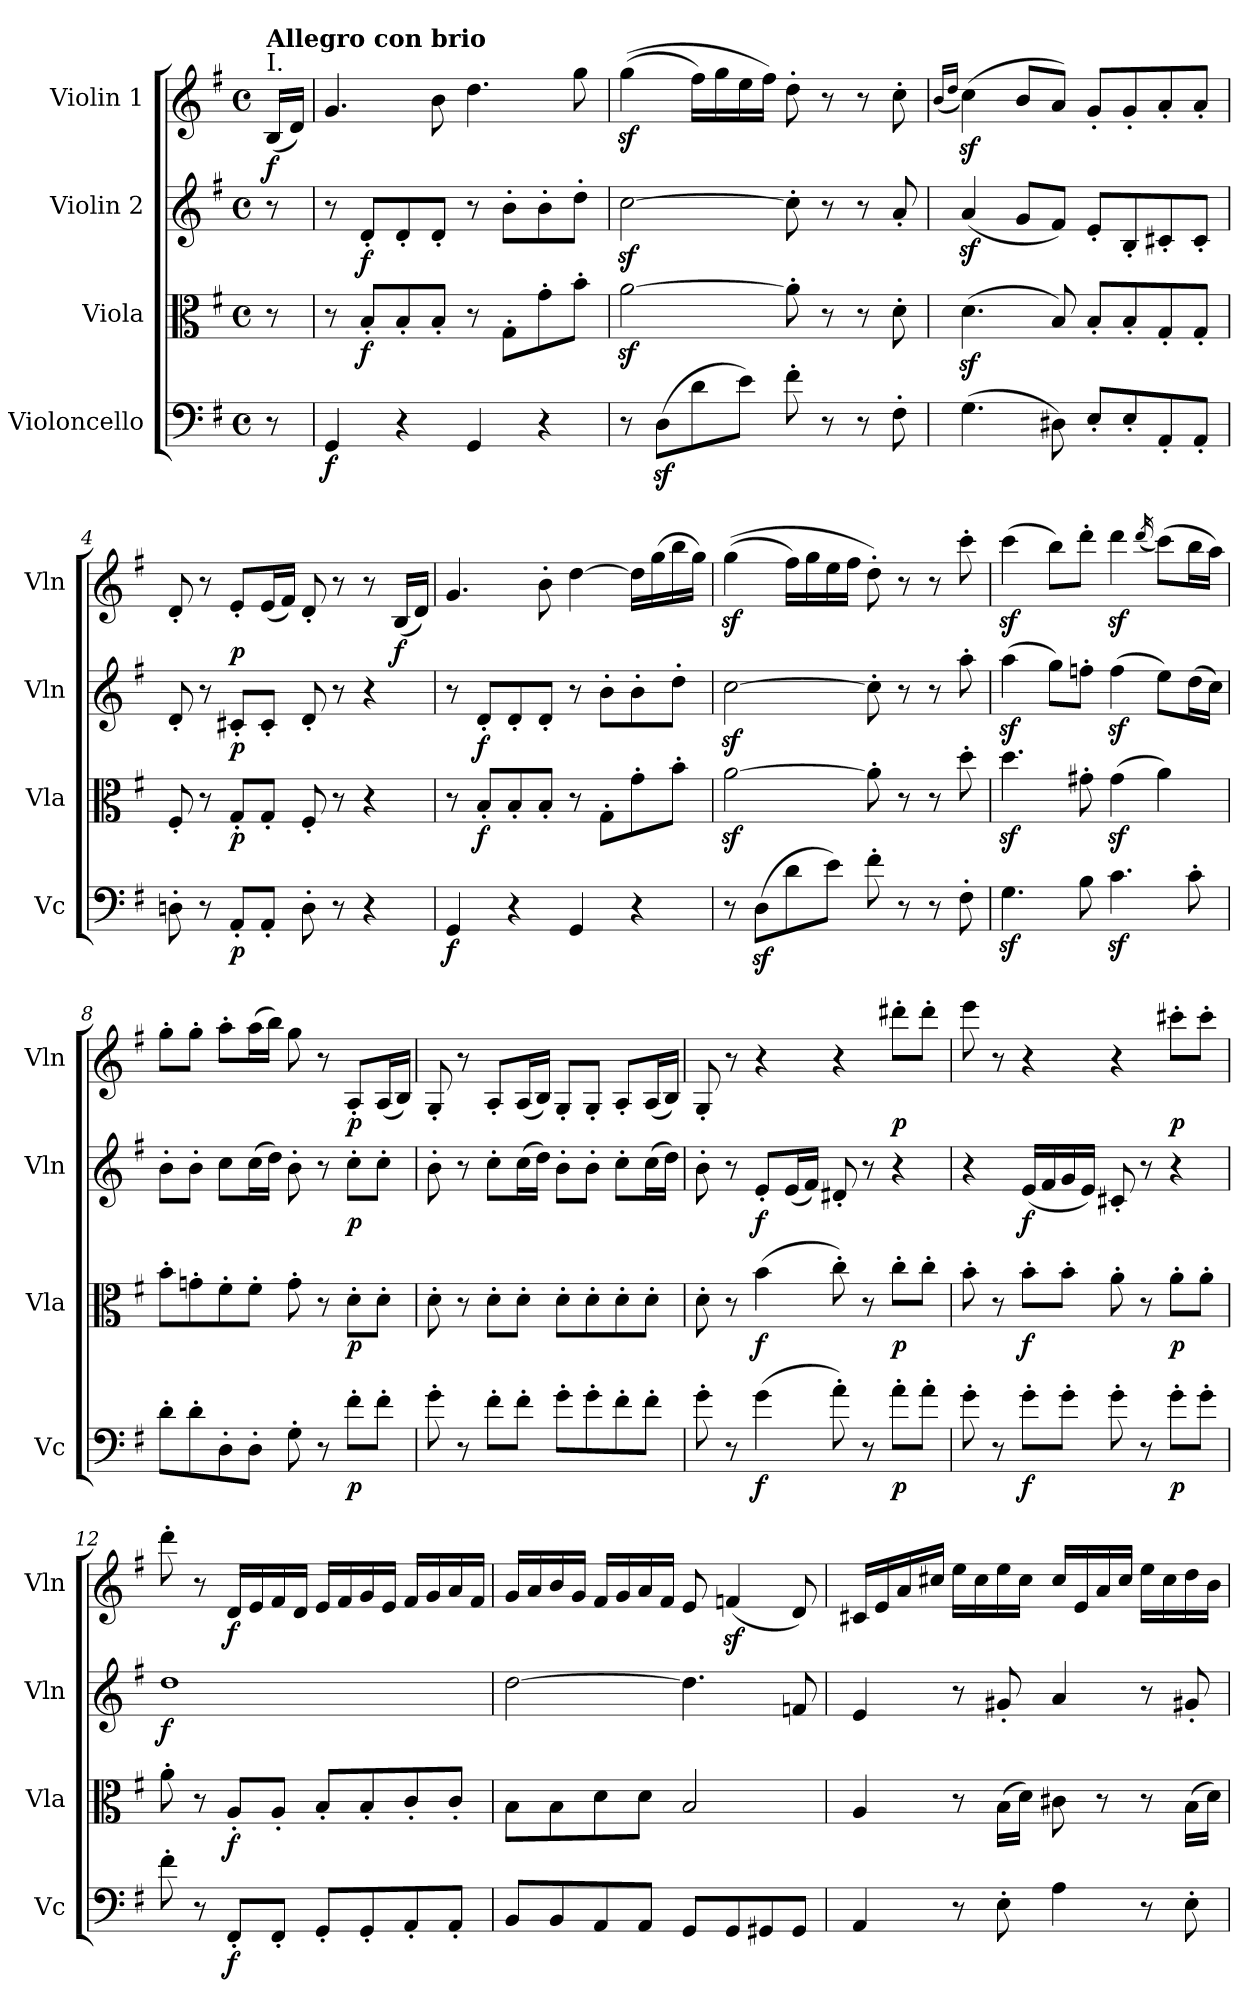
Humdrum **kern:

**kern	**dynam	**kern	**dynam	**kern	**dynam	**kern	**dynam
*part4	*part4	*part3	*part3	*part2	*part2	*part1	*part1
*staff4	*staff4	*staff3	*staff3	*staff2	*staff2	*staff1	*staff1
*I"Violoncello	*	*I"Viola	*	*I"Violin 2	*	*I"Violin 1	*
*I'Vc	*	*I'Vla	*	*I'Vln	*	*I'Vln	*
*clefF4	*	*clefC3	*	*clefG2	*	*clefG2	*
*k[f#]	*	*k[f#]	*	*k[f#]	*	*k[f#]	*
*M4/4	*	*M4/4	*	*M4/4	*	*M4/4	*
*met(c)	*	*met(c)	*	*met(c)	*	*met(c)	*
=	=	=	=	=	=	=	=
!	!	!	!	!	!	!LO:TX:a:t=I.	!
!	!	!	!	!	!	!LO:TX:a:B:t=Allegro con brio	!
!	!	!	!	!	!	!	!LO:DY:b
8r	.	8r	.	8r	.	(16B/LL	f
.	.	.	.	.	.	16d/JJ)	.
=1	=1	=1	=1	=1	=1	=1	=1
!	!LO:DY:b	!	!	!	!	!	!
4GG/	f	8r	.	8r	.	4.g/	.
!	!	!	!LO:DY:b	!	!LO:DY:b	!	!
.	.	8B'/L	f	8d'/L	f	.	.
4r	.	8B'/	.	8d'/	.	.	.
.	.	8B'/J	.	8d'/J	.	8b\	.
4GG/	.	8r	.	8r	.	4.dd\	.
.	.	8G'\L	.	8b'\L	.	.	.
4r	.	8g'\	.	8b'\	.	.	.
.	.	8b'\J	.	8dd'\J	.	8gg\	.
=2	=2	=2	=2	=2	=2	=2	=2
8r	.	[2az<\	.	[2ccz<\	.	((4ggz<\	.
(8Dz<\L	.	.	.	.	.	.	.
8d\	.	.	.	.	.	16ff#\LL)	.
.	.	.	.	.	.	16gg\	.
8e\J)	.	.	.	.	.	16ee\	.
.	.	.	.	.	.	16ff#\JJ)	.
8f#'\	.	8a'\]	.	8cc'\]	.	8dd'\	.
8r	.	8r	.	8r	.	8r	.
8r	.	8r	.	8r	.	8r	.
8F#'\	.	8d'\	.	8a'/	.	8cc'\	.
!!LO:LB:g=z
=3	=3	=3	=3	=3	=3	=3	=3
.	.	.	.	.	.	(16qb/LL	.
.	.	.	.	.	.	16qdd/JJ	.
(4.G\	.	(4.dz<\	.	(4az</	.	(4ccz<\)	.
.	.	.	.	8g/L	.	8b/L	.
8D#X\)	.	8B/)	.	8f#/J)	.	8a/J)	.
8E'/L	.	8B'/L	.	8e'/L	.	8g'/L	.
8E'/	.	8B'/	.	8B'/	.	8g'/	.
8AA'/	.	8G'/	.	8c#X'/	.	8a'/	.
8AA'/J	.	8G'/J	.	8c#'/J	.	8a'/J	.
!!LO:LB:g=z
=4	=4	=4	=4	=4	=4	=4	=4
8Dn'\	.	8F#'/	.	8d'/	.	8d'/	.
8r	.	8r	.	8r	.	8r	.
!	!LO:DY:b	!	!LO:DY:b	!	!LO:DY:b	!	!LO:DY:b
8AA'/L	p	8G'/L	p	8c#X'/L	p	8e'/L	p
8AA'/J	.	8G'/J	.	8c#'/J	.	(16e/L	.
.	.	.	.	.	.	16f#/JJ)	.
8D'\	.	8F#'/	.	8d'/	.	8d'/	.
8r	.	8r	.	8r	.	8r	.
4r	.	4r	.	4r	.	8r	.
!	!	!	!	!	!	!	!LO:DY:b
.	.	.	.	.	.	(16B/LL	f
.	.	.	.	.	.	16d/JJ)	.
=5	=5	=5	=5	=5	=5	=5	=5
!	!LO:DY:b	!	!	!	!	!	!
4GG/	f	8r	.	8r	.	4.g/	.
!	!	!	!LO:DY:b	!	!LO:DY:b	!	!
.	.	8B'/L	f	8d'/L	f	.	.
4r	.	8B'/	.	8d'/	.	.	.
.	.	8B'/J	.	8d'/J	.	8b'\	.
4GG/	.	8r	.	8r	.	[4dd\	.
.	.	8G'\L	.	8b'\L	.	.	.
4r	.	8g'\	.	8b'\	.	16dd\LL]	.
.	.	.	.	.	.	(16gg\	.
.	.	8b'\J	.	8dd'\J	.	16bb\	.
.	.	.	.	.	.	16gg\JJ)	.
=6	=6	=6	=6	=6	=6	=6	=6
8r	.	[2az<\	.	[2ccz<\	.	((4ggz<\	.
(8Dz<\L	.	.	.	.	.	.	.
8d\	.	.	.	.	.	16ff#\LL)	.
.	.	.	.	.	.	16gg\	.
8e\J)	.	.	.	.	.	16ee\	.
.	.	.	.	.	.	16ff#\JJ	.
8f#'\	.	8a'\]	.	8cc'\]	.	8dd'\)	.
8r	.	8r	.	8r	.	8r	.
8r	.	8r	.	8r	.	8r	.
8F#'\	.	8dd'\	.	8aa'\	.	8ccc'\	.
!!LO:PB:g=z
=7	=7	=7	=7	=7	=7	=7	=7
4.Gz<\	.	4.ddz<\	.	(4aaz<\	.	(4cccz<\	.
.	.	.	.	8gg\L)	.	8bb\L)	.
8B\	.	8g#X'\	.	8ffn'\J	.	8ddd'\J	.
4.cz<\	.	(4g#z<\	.	(4ffz<\	.	4dddz<\	.
.	.	.	.	.	.	(16qddd/	.
.	.	4a\)	.	8ee\L)	.	(8ccc\L)	.
8c'\	.	.	.	(16dd\L	.	16bb\L	.
.	.	.	.	16cc\JJ)	.	16aa\JJ)	.
!!LO:LB:g=z
=8	=8	=8	=8	=8	=8	=8	=8
8d'\L	.	8b'\L	.	8b'\L	.	8gg'\L	.
8d'\	.	8gn'\	.	8b'\J	.	8gg'\J	.
8D'\	.	8f#'\	.	8cc\L	.	8aa'\L	.
8D'\J	.	8f#'\J	.	(16cc\L	.	(16aa\L	.
.	.	.	.	16dd\JJ)	.	16bb\JJ)	.
8G'\	.	8g'\	.	8b'\	.	8gg\	.
8r	.	8r	.	8r	.	8r	.
!	!LO:DY:b	!	!LO:DY:b	!	!LO:DY:b	!	!LO:DY:b
8f#'\L	p	8d'\L	p	8cc'\L	p	8A'/L	p
8f#'\J	.	8d'\J	.	8cc'\J	.	(16A/L	.
.	.	.	.	.	.	16B/JJ)	.
=9	=9	=9	=9	=9	=9	=9	=9
8g'\	.	8d'\	.	8b'\	.	8G'/	.
8r	.	8r	.	8r	.	8r	.
8f#'\L	.	8d'\L	.	8cc'\L	.	8A'/L	.
8f#'\J	.	8d'\J	.	(16cc\L	.	(16A/L	.
.	.	.	.	16dd\JJ)	.	16B/JJ)	.
8g'\L	.	8d'\L	.	8b'\L	.	8G'/L	.
8g'\	.	8d'\	.	8b'\J	.	8G'/J	.
8f#'\	.	8d'\	.	8cc'\L	.	8A'/L	.
8f#'\J	.	8d'\J	.	(16cc\L	.	(16A/L	.
.	.	.	.	16dd\JJ)	.	16B/JJ)	.
=10	=10	=10	=10	=10	=10	=10	=10
8g'\	.	8d'\	.	8b'\	.	8G'/	.
8r	.	8r	.	8r	.	8r	.
!	!LO:DY:b	!	!LO:DY:b	!	!LO:DY:b	!	!
(4g\	f	(4b\	f	8e'/L	f	4r	.
.	.	.	.	(16e/L	.	.	.
.	.	.	.	16f#/JJ)	.	.	.
8a'\)	.	8cc'\)	.	8d#X'/	.	4r	.
8r	.	8r	.	8r	.	.	.
!	!LO:DY:b	!	!LO:DY:b	!	!	!	!LO:DY:b
8a'\L	p	8cc'\L	p	4r	.	8ddd#X'\L	p
8a'\J	.	8cc'\J	.	.	.	8ddd#'\J	.
!!LO:LB:g=z
=11	=11	=11	=11	=11	=11	=11	=11
8g'\	.	8b'\	.	4r	.	8eee\	.
8r	.	8r	.	.	.	8r	.
!	!LO:DY:b	!	!LO:DY:b	!	!LO:DY:b	!	!
8g'\L	f	8b'\L	f	(16e/LL	f	4r	.
.	.	.	.	16f#/	.	.	.
8g'\J	.	8b'\J	.	16g/	.	.	.
.	.	.	.	16e/JJ)	.	.	.
8g'\	.	8a'\	.	8c#X'/	.	4r	.
8r	.	8r	.	8r	.	.	.
!	!LO:DY:b	!	!LO:DY:b	!	!	!	!LO:DY:b
8g'\L	p	8a'\L	p	4r	.	8ccc#X'\L	p
8g'\J	.	8a'\J	.	.	.	8ccc#'\J	.
!!LO:PB:g=z
=12	=12	=12	=12	=12	=12	=12	=12
!	!	!	!	!	!LO:DY:b	!	!
8f#'\	.	8a'\	.	1dd	f	8ddd'\	.
8r	.	8r	.	.	.	8r	.
!	!LO:DY:b	!	!LO:DY:b	!	!	!	!LO:DY:b
8FF#'/L	f	8A'/L	f	.	.	16d/LL	f
.	.	.	.	.	.	16e/	.
8FF#'/J	.	8A'/J	.	.	.	16f#/	.
.	.	.	.	.	.	16d/JJ	.
8GG'/L	.	8B'/L	.	.	.	16e/LL	.
.	.	.	.	.	.	16f#/	.
8GG'/	.	8B'/	.	.	.	16g/	.
.	.	.	.	.	.	16e/JJ	.
8AA'/	.	8c'/	.	.	.	16f#/LL	.
.	.	.	.	.	.	16g/	.
8AA'/J	.	8c'/J	.	.	.	16a/	.
.	.	.	.	.	.	16f#/JJ	.
=13	=13	=13	=13	=13	=13	=13	=13
8BB/L	.	8B\L	.	[2dd\	.	16g/LL	.
.	.	.	.	.	.	16a/	.
8BB/	.	8B\	.	.	.	16b/	.
.	.	.	.	.	.	16g/JJ	.
8AA/	.	8d\	.	.	.	16f#/LL	.
.	.	.	.	.	.	16g/	.
8AA/J	.	8d\J	.	.	.	16a/	.
.	.	.	.	.	.	16f#/JJ	.
8GG/L	.	2B/	.	4.dd\]	.	8e/	.
8GG/	.	.	.	.	.	(4fnz</	.
8GG#X/	.	.	.	.	.	.	.
8GG#/J	.	.	.	8fn/	.	8d/)	.
!!LO:LB:g=z
=14	=14	=14	=14	=14	=14	=14	=14
4AA/	.	4A/	.	4e/	.	16c#X/LL	.
.	.	.	.	.	.	16e/	.
.	.	.	.	.	.	16a/	.
.	.	.	.	.	.	16cc#X/JJ	.
8r	.	8r	.	8r	.	16ee\LL	.
.	.	.	.	.	.	16cc#\	.
8E'\	.	(16B\LL	.	8g#X'/	.	16ee\	.
.	.	16d\JJ)	.	.	.	16cc#\JJ	.
4A\	.	8c#X\	.	4a/	.	16cc#/LL	.
.	.	.	.	.	.	16e/	.
.	.	8r	.	.	.	16a/	.
.	.	.	.	.	.	16cc#/JJ	.
8r	.	8r	.	8r	.	16ee\LL	.
.	.	.	.	.	.	16cc#\	.
8E'\	.	(16B\LL	.	8g#X'/	.	16dd\	.
.	.	16d\JJ)	.	.	.	16b\JJ	.
=	=	=	=	=	=	=	=
*-	*-	*-	*-	*-	*-	*-	*-
